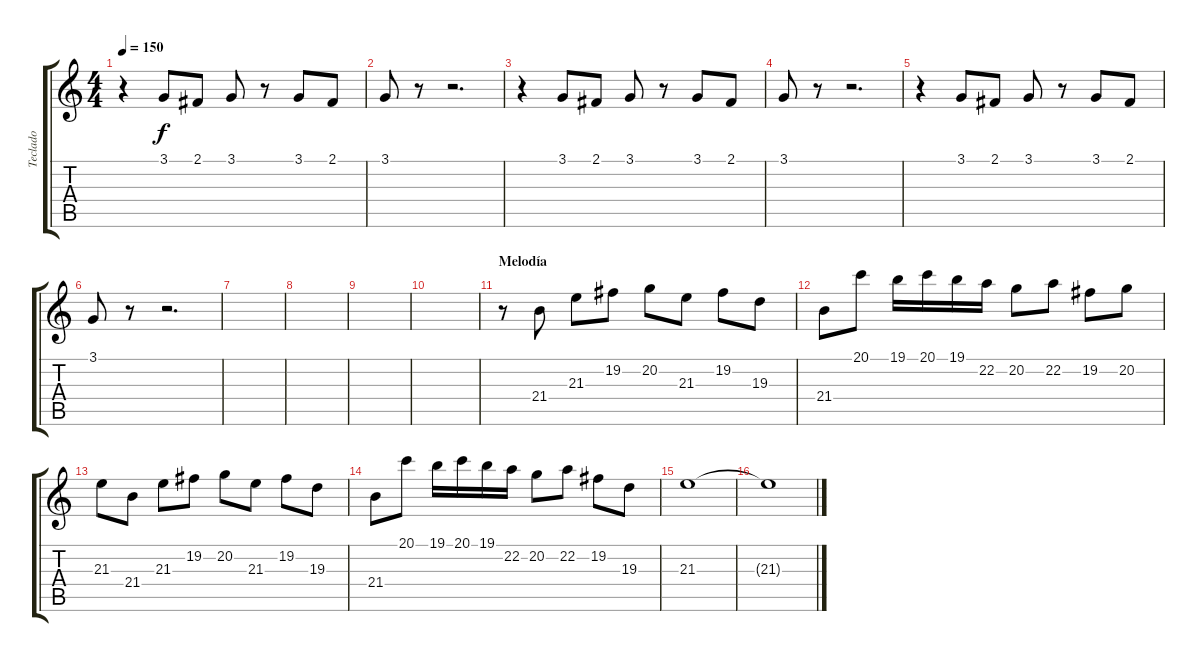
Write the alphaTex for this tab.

\track ("Teclado" "Teclado") {instrument stringensemble1}
\staff {score tabs}
\tuning (E4 B3 G3 D3 A2 E2) {hide}
\ts (4 4)
\tempo 150
\clef g2
\ks c
r.4{dy f} 3.1.8 2.1.8 3.1.8 r.8 3.1.8 2.1.8 |
3.1.8 r.8 r.2{d} |
r.4 3.1.8 2.1.8 3.1.8 r.8 3.1.8 2.1.8 |
3.1.8 r.8 r.2{d} |
r.4 3.1.8 2.1.8 3.1.8 r.8 3.1.8 2.1.8 |
3.1.8 r.8 r.2{d} |
|
|
|
|
\section ("" "Melodía")
r.8{volume 13} 21.4.8 21.3.8 19.2.8 20.2.8 21.3.8 19.2.8 19.3.8 |
21.4.8 20.1.8 19.1.16 20.1.16 19.1.16 22.2.16 20.2.8 22.2.8 19.2.8 20.2.8 |
21.3.8 21.4.8 21.3.8 19.2.8 20.2.8 21.3.8 19.2.8 19.3.8 |
21.4.8 20.1.8 19.1.16 20.1.16 19.1.16 22.2.16 20.2.8 22.2.8 19.2.8 19.3.8 |
21.3.1 |
21.3{t}.1
